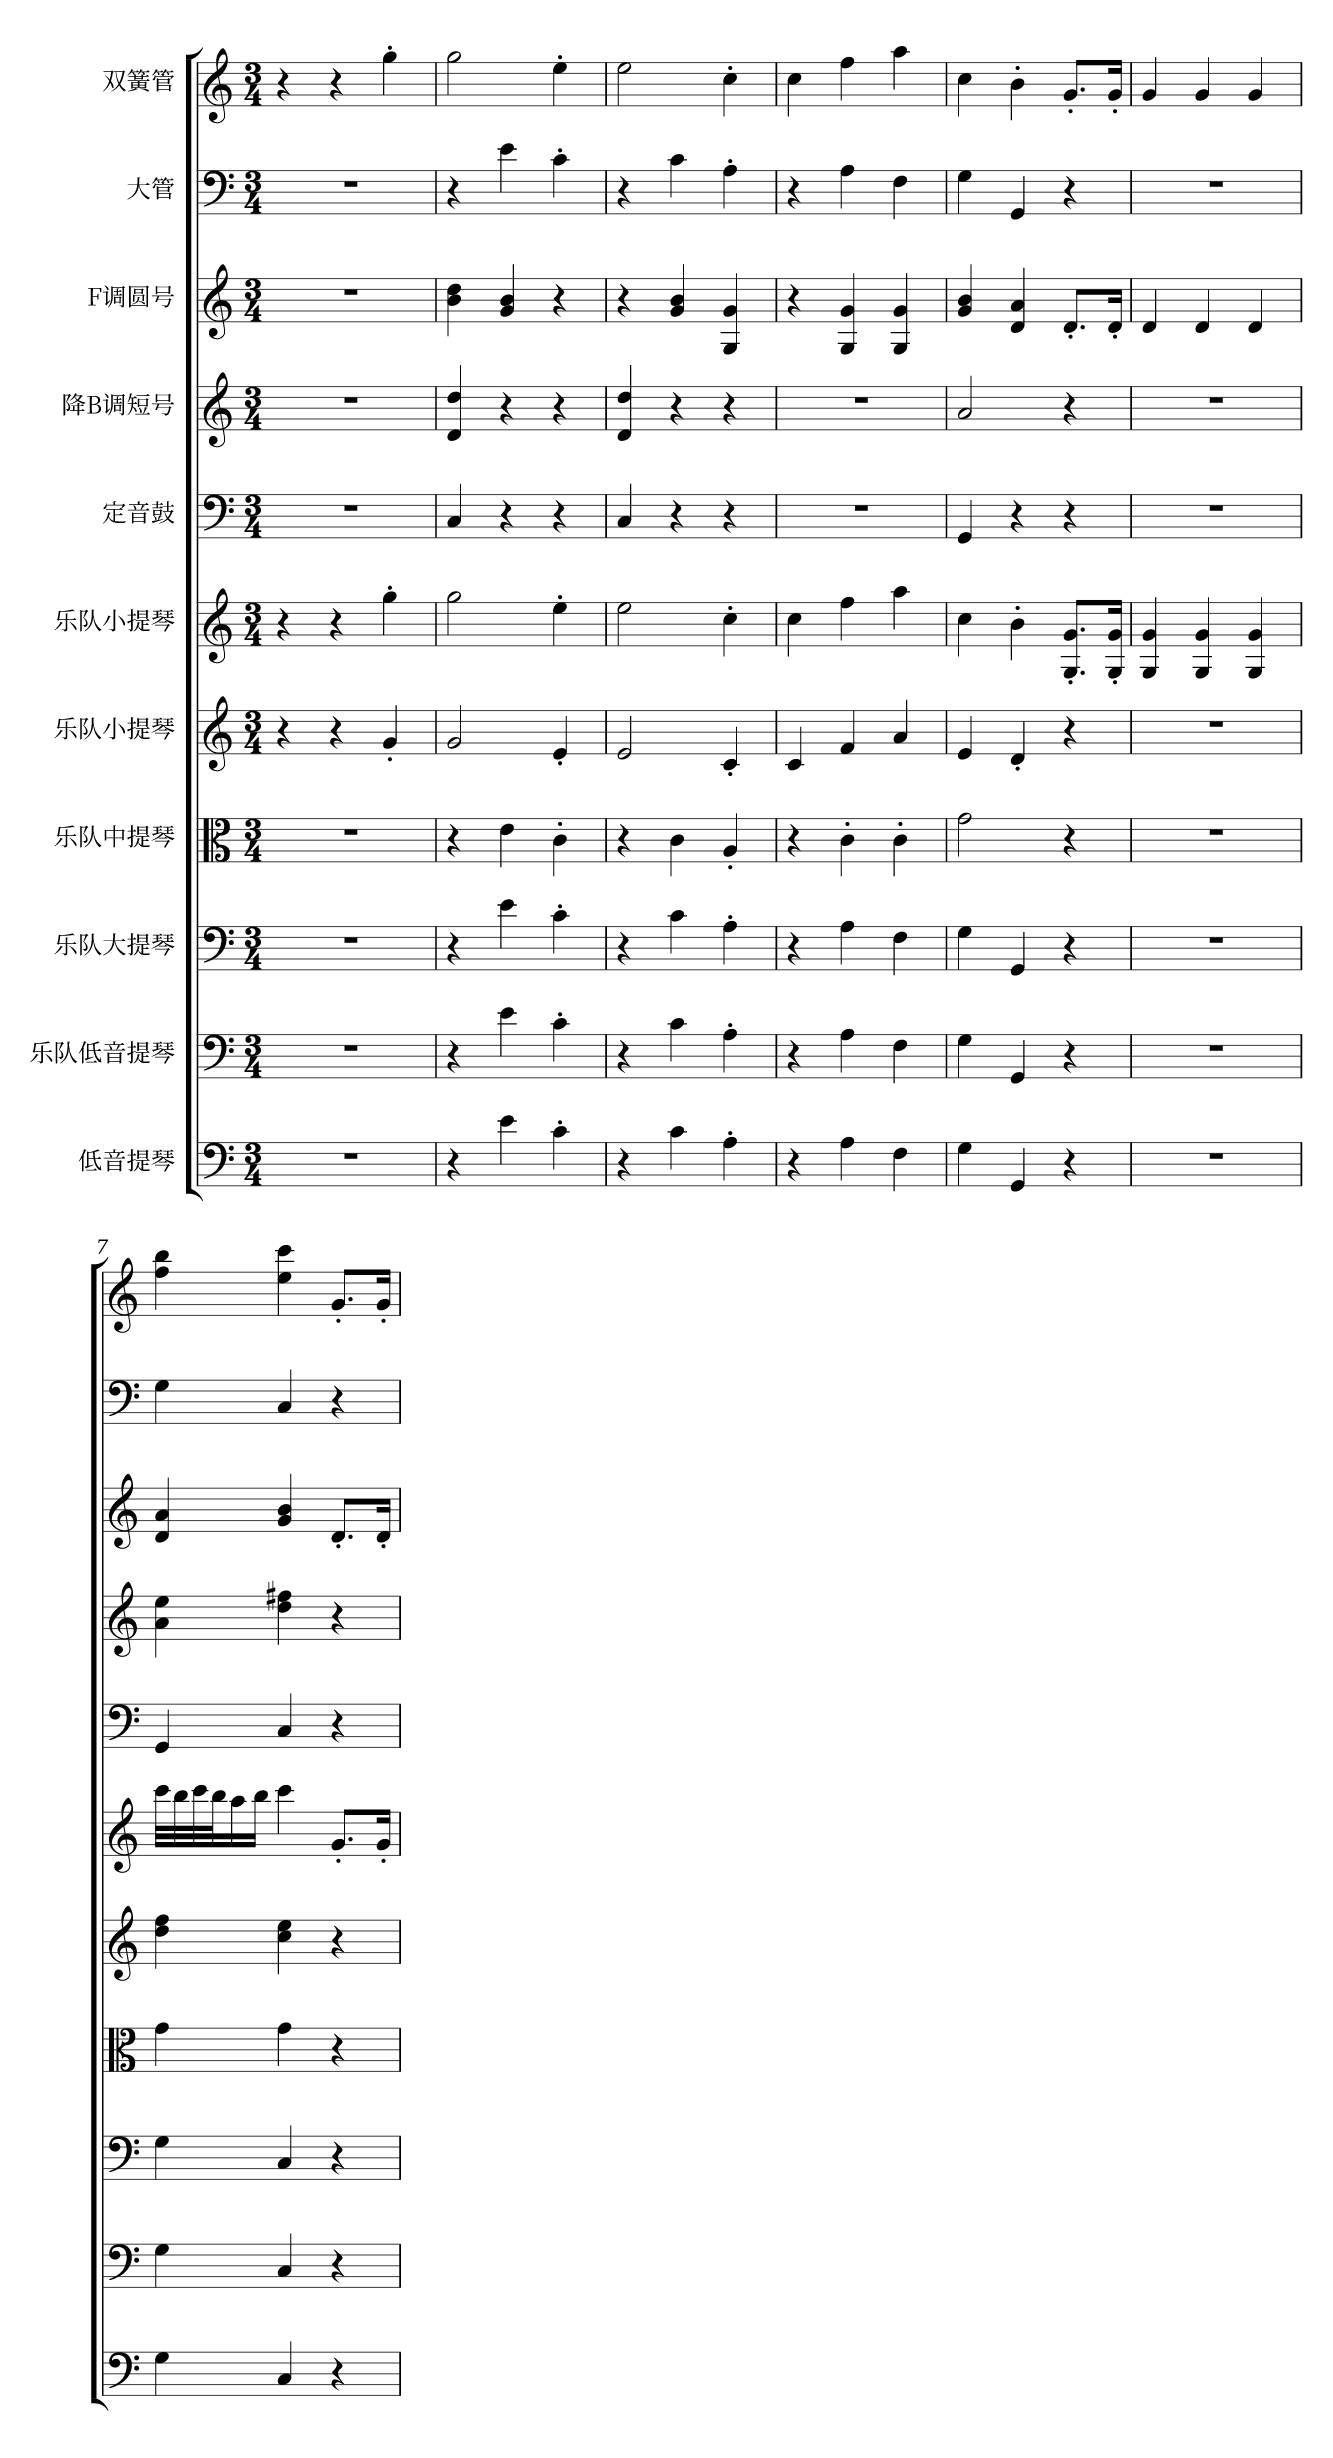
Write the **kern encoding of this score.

**kern	**kern	**kern	**kern	**kern	**kern	**kern	**kern	**kern	**kern	**kern
*part11	*part10	*part9	*part8	*part7	*part6	*part5	*part4	*part3	*part2	*part1
*staff11	*staff10	*staff9	*staff8	*staff7	*staff6	*staff5	*staff4	*staff3	*staff2	*staff1
*I"低音提琴	*I"乐队低音提琴	*I"乐队大提琴	*I"乐队中提琴	*I"乐队小提琴	*I"乐队小提琴	*I"定音鼓	*I"降B调短号	*I"F调圆号	*I"大管	*I"双簧管
*clefF4	*clefF4	*clefF4	*clefC3	*clefG2	*clefG2	*clefF4	*clefG2	*clefG2	*clefF4	*clefG2
*ITrd7c12	*ITrd7c12	*	*	*	*	*	*ITrd1c2	*ITrd4c7	*	*
*k[]	*k[]	*k[]	*k[]	*k[]	*k[]	*k[]	*k[b-e-]	*k[b-]	*k[]	*k[]
*M3/4	*M3/4	*M3/4	*M3/4	*M3/4	*M3/4	*M3/4	*M3/4	*M3/4	*M3/4	*M3/4
*MM128	*MM128	*MM128	*MM128	*MM128	*MM128	*MM128	*MM128	*MM128	*MM128	*MM128
=1	=1	=1	=1	=1	=1	=1	=1	=1	=1	=1
2.r	2.r	2.r	2.r	4r	4r	2.r	2.r	2.r	2.r	4r
.	.	.	.	4r	4r	.	.	.	.	4r
.	.	.	.	4g'/	4gg'\	.	.	.	.	4gg'\
=2	=2	=2	=2	=2	=2	=2	=2	=2	=2	=2
*	*	*	*	*	*	*	*	*	*	*MM132
4r	4r	4r	4r	2g/	2gg\	4C/	4c/ 4cc/	4e\ 4g\	4r	2gg\
4E\	4E\	4e\	4e\	.	.	4r	4r	4c/ 4e/	4e\	.
4C'\	4C'\	4c'\	4c'\	4e'/	4ee'\	4r	4r	4r	4c'\	4ee'\
=3	=3	=3	=3	=3	=3	=3	=3	=3	=3	=3
4r	4r	4r	4r	2e/	2ee\	4C/	4c/ 4cc/	4r	4r	2ee\
4C\	4C\	4c\	4c\	.	.	4r	4r	4c/ 4e/	4c\	.
4AA'\	4AA'\	4A'\	4A'/	4c'/	4cc'\	4r	4r	4C/ 4c/	4A'\	4cc'\
=4	=4	=4	=4	=4	=4	=4	=4	=4	=4	=4
4r	4r	4r	4r	4c/	4cc\	2.r	2.r	4r	4r	4cc\
4AA\	4AA\	4A\	4c'\	4f/	4ff\	.	.	4C/ 4c/	4A\	4ff\
4FF\	4FF\	4F\	4c'\	4a/	4aa\	.	.	4C/ 4c/	4F\	4aa\
=5	=5	=5	=5	=5	=5	=5	=5	=5	=5	=5
4GG\	4GG\	4G\	2g\	4e/	4cc\	4GG/	2g/	4c/ 4e/	4G\	4cc\
4GGG/	4GGG/	4GG/	.	4d'/	4b'\	4r	.	4G/ 4d/	4GG/	4b'\
4r	4r	4r	4r	4r	8.G/' 8.g/'L	4r	4r	8.G'/L	4r	8.g'/L
.	.	.	.	.	16G/' 16g/'Jk	.	.	16G'/Jk	.	16g'/Jk
=6	=6	=6	=6	=6	=6	=6	=6	=6	=6	=6
2.r	2.r	2.r	2.r	2.r	4G/ 4g/	2.r	2.r	4G/	2.r	4g/
.	.	.	.	.	4G/ 4g/	.	.	4G/	.	4g/
.	.	.	.	.	4G/ 4g/	.	.	4G/	.	4g/
!!LO:PB:g=z
=7	=7	=7	=7	=7	=7	=7	=7	=7	=7	=7
4GG\	4GG\	4G\	4g\	4dd\ 4ff\	32ccc\LLL	4GG/	4g\ 4dd\	4G/ 4d/	4G\	4ff\ 4bb\
.	.	.	.	.	32bb\	.	.	.	.	.
.	.	.	.	.	32ccc\	.	.	.	.	.
.	.	.	.	.	32bb\J	.	.	.	.	.
.	.	.	.	.	16aa\	.	.	.	.	.
.	.	.	.	.	16bb\JJ	.	.	.	.	.
4CC/	4CC/	4C/	4g\	4cc\ 4ee\	4ccc\	4C/	4cc\ 4een\	4c/ 4e/	4C/	4ee\ 4ccc\
4r	4r	4r	4r	4r	8.g'/L	4r	4r	8.G'/L	4r	8.g'/L
.	.	.	.	.	16g'/Jk	.	.	16G'/Jk	.	16g'/Jk
=	=	=	=	=	=	=	=	=	=	=
*-	*-	*-	*-	*-	*-	*-	*-	*-	*-	*-
